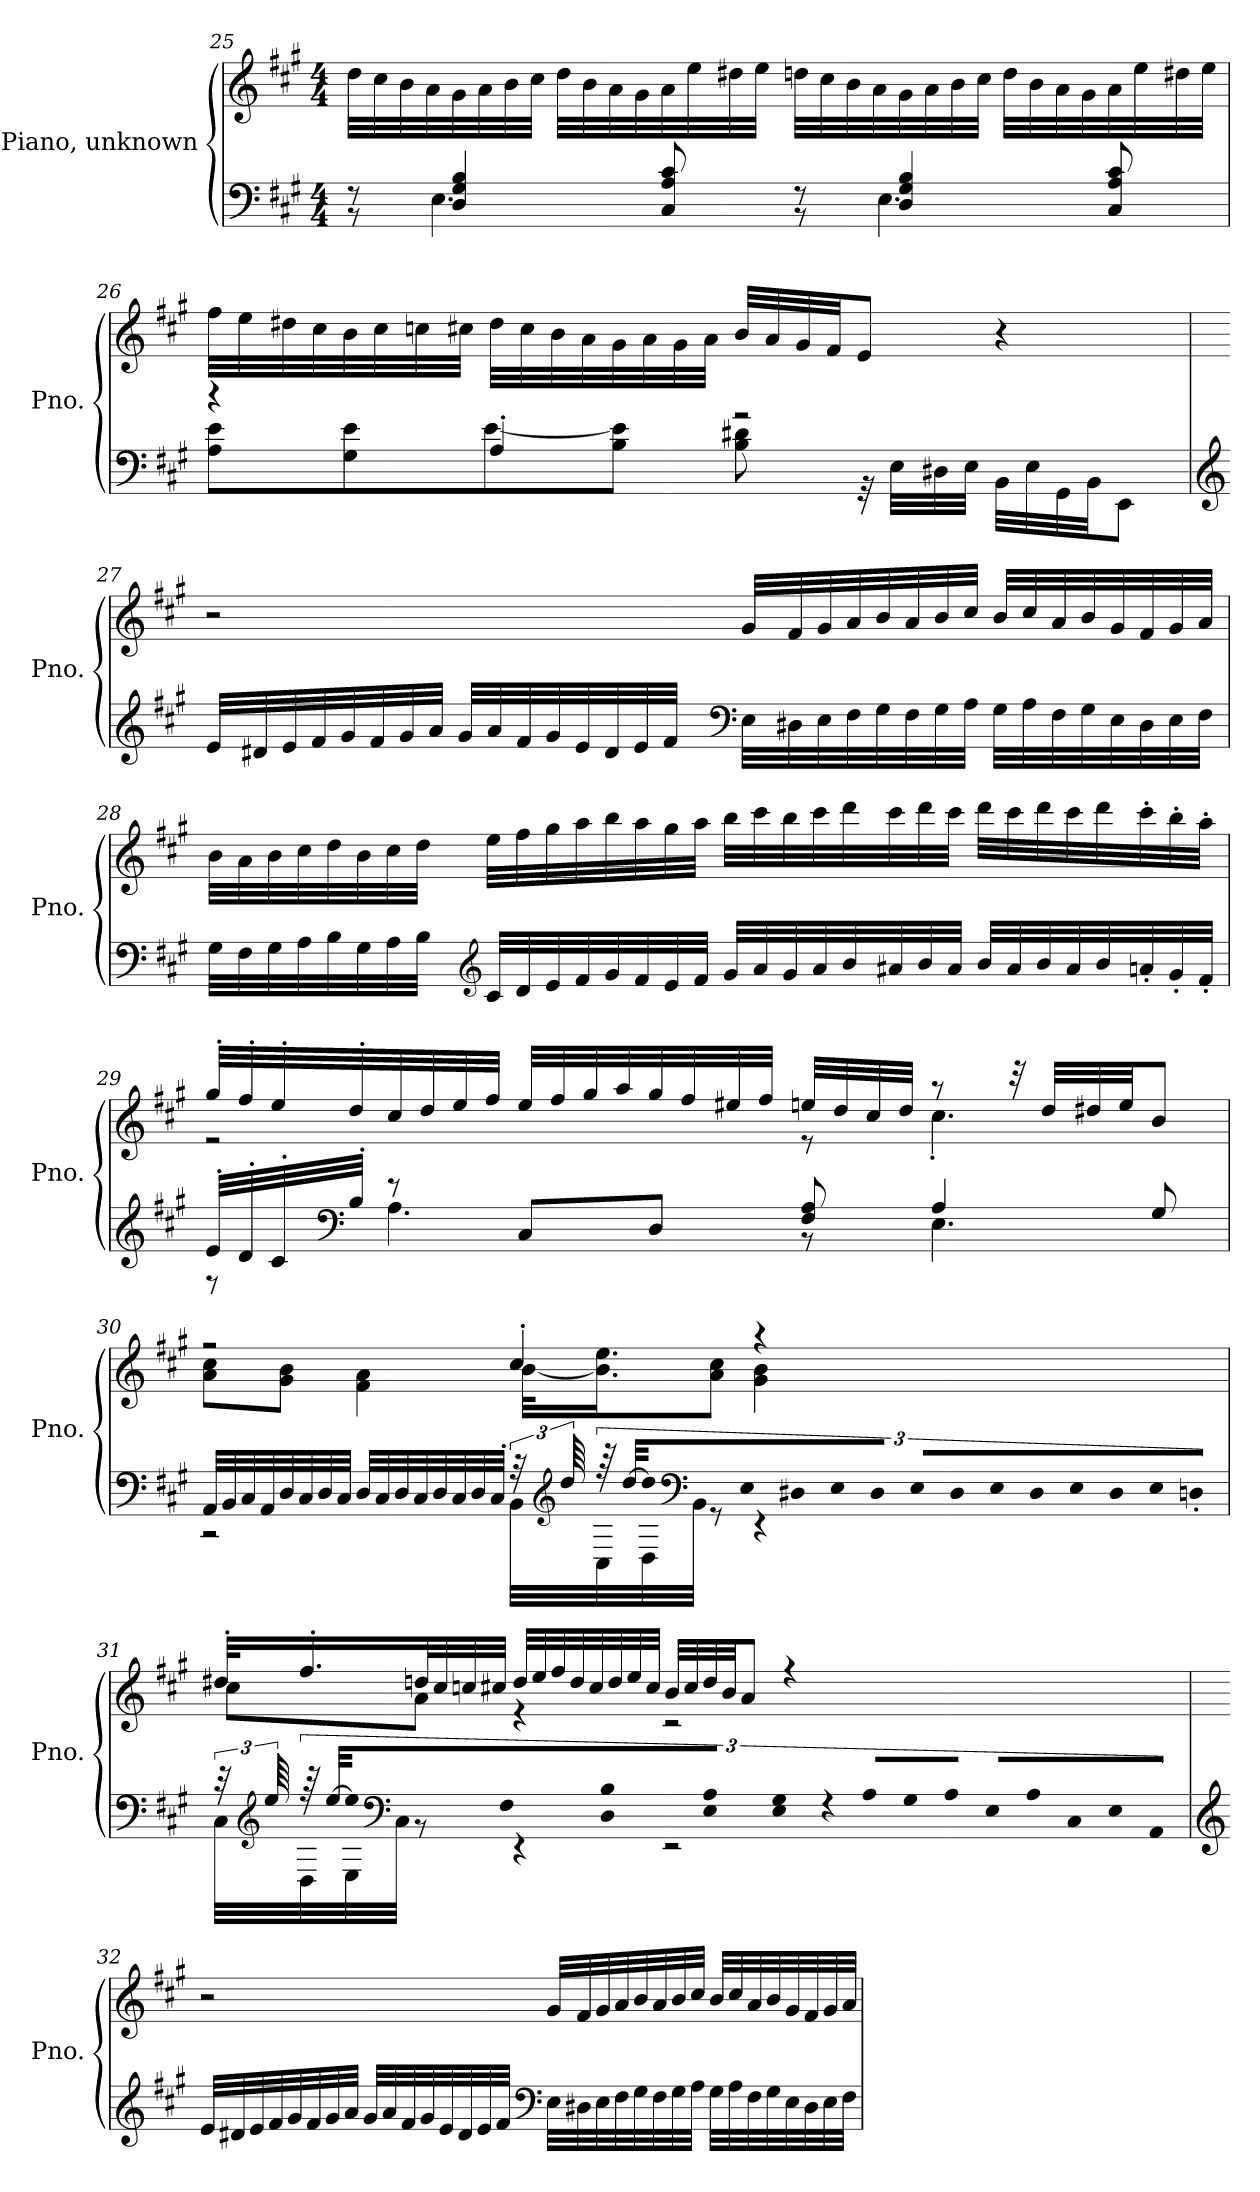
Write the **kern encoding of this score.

**kern	**kern
*part1	*part1
*staff2	*staff1
*I"Piano, unknown	*
*I'Pno.	*
!!LO:PB:g=z
*clefF4	*clefG2
*k[f#c#g#]	*k[f#c#g#]
*M4/4	*M4/4
=25	=25
*^	*
8r	8r	32dd\LLL
.	.	32cc#\
.	.	32b\
.	.	32a\
4D/ 4G#/ 4B/	4.E\	32g#\
.	.	32a\
.	.	32b\
.	.	32cc#\JJJ
.	.	32dd\LLL
.	.	32b\
.	.	32a\
.	.	32g#\
8C#/ 8A/ 8c#/	.	32a\
.	.	32ee\
.	.	32dd#X\
.	.	32ee\JJJ
8r	8r	32ddn\LLL
.	.	32cc#\
.	.	32b\
.	.	32a\
4D/ 4G#/ 4B/	4.E\	32g#\
.	.	32a\
.	.	32b\
.	.	32cc#\JJJ
.	.	32dd\LLL
.	.	32b\
.	.	32a\
.	.	32g#\
8C#/ 8A/ 8c#/	.	32a\
.	.	32ee\
.	.	32dd#X\
.	.	32ee\JJJ
!!LO:LB:g=z
=26	=26	=26
4r	8A\ 8e\L	32ff#\LLL
.	.	32ee\
.	.	32dd#X\
.	.	32cc#\
.	8G#\ 8e\	32b\
.	.	32cc#\
.	.	32ccn\
.	.	32cc#X\JJJ
4A'/	[8e\	32dd#\LLL
.	.	32cc#\
.	.	32b\
.	.	32a\
.	8B\ 8e\]J	32g#\
.	.	32a\
.	.	32g#\
.	.	32a\JJJ
2r	8B\ 8d#X\	32b/LLL
.	.	32a/
.	.	32g#/
.	.	32f#/JJ
.	32r	8e/J
.	32E\LLL	.
.	32D#X\	.
.	32E\JJJ	.
.	32BB\LLL	4r
.	32E\	.
.	32GG#\	.
.	32BB\JJ	.
.	8EE\J	.
*v	*v	*
!!LO:LB:g=z
=27	=27
*clefG2	*
32e/LLL	2r
32d#X/	.
32e/	.
32f#/	.
32g#/	.
32f#/	.
32g#/	.
32a/JJJ	.
32g#/LLL	.
32a/	.
32f#/	.
32g#/	.
32e/	.
32d#/	.
32e/	.
32f#/JJJ	.
*clefF4	*
32E\LLL	32g#/LLL
32D#X\	32f#/
32E\	32g#/
32F#\	32a/
32G#\	32b/
32F#\	32a/
32G#\	32b/
32A\JJJ	32cc#/JJJ
32G#\LLL	32b/LLL
32A\	32cc#/
32F#\	32a/
32G#\	32b/
32E\	32g#/
32D#\	32f#/
32E\	32g#/
32F#\JJJ	32a/JJJ
!!LO:LB:g=z
=28	=28
32G#\LLL	32b\LLL
32F#\	32a\
32G#\	32b\
32A\	32cc#\
32B\	32dd\
32G#\	32b\
32A\	32cc#\
32B\JJJ	32dd\JJJ
*clefG2	*
32c#/LLL	32ee\LLL
32d/	32ff#\
32e/	32gg#\
32f#/	32aa\
32g#/	32bb\
32f#/	32aa\
32e/	32gg#\
32f#/JJJ	32aa\JJJ
32g#/LLL	32bb\LLL
32a/	32ccc#\
32g#/	32bb\
32a/	32ccc#\
32b/	32ddd\
32a#X/	32ccc#\
32b/	32ddd\
32a#/JJJ	32ccc#\JJJ
32b/LLL	32ddd\LLL
32a#/	32ccc#\
32b/	32ddd\
32a#/	32ccc#\
32b/	32ddd\
32an'/	32ccc#'\
32g#'/	32bb'\
32f#'/JJJ	32aa'\JJJ
!!LO:LB:g=z
=29	=29
*^	*^
32e'/LLL	8r	32gg#'/LLL	2r
32d'/	.	32ff#'/	.
32c#'/	.	32ee'/	.
*clefF4	*	*	*
32B'/JJJ	.	32dd'/	.
8r	4.A\	32cc#/	.
.	.	32dd/	.
.	.	32ee/	.
.	.	32ff#/JJJ	.
8C#/L	.	32ee/LLL	.
.	.	32ff#/	.
.	.	32gg#/	.
.	.	32aa/	.
8D/J	.	32gg#/	.
.	.	32ff#/	.
.	.	32ee#X/	.
.	.	32ff#/JJJ	.
8F#/ 8A/	8r	32een/LLL	8r
.	.	32dd/	.
.	.	32cc#/	.
.	.	32dd/JJJ	.
4A/	4.E\	8r	4.cc#'\
.	.	32r	.
.	.	32dd/LLL	.
.	.	32dd#X/	.
.	.	32ee/JJ	.
8G#/	.	8b/J	.
!!LO:LB:g=z	!!
=30	=30	=30	=30
32AA/LLL	2r	2r	8a\ 8cc#\L
32BB/	.	.	.
32C#/	.	.	.
32AA/	.	.	.
32D/	.	.	8g#\ 8b\J
32C#/	.	.	.
32D/	.	.	.
32C#/JJJ	.	.	.
32D/LLL	.	.	4f#\ 4a\
32C#/	.	.	.
32D/	.	.	.
32C#/	.	.	.
32D/	.	.	.
32C#/	.	.	.
32D/	.	.	.
32C#'/JJJ	.	.	.
48r	32BB\LLL	4cc#'/	[32b\KLL
*clefG2	*	*	*
96dd/	.	.	.
96r	32C#\	.	16.b\] 16.ee\J
[48dd/KLL	.	.	.
16dd/]	32D\	.	.
*clefF4	*	*	*
.	32BB\JJJ	.	.
32E/L	8r	.	8a\ 8cc#\J
32D#X/	.	.	.
32E/	.	.	.
32D#/JJJ	.	.	.
32E/LLL	4r	4r	4g#\ 4b\
32D#/	.	.	.
32E/	.	.	.
32D#/	.	.	.
32E/	.	.	.
32D#/	.	.	.
32E/	.	.	.
32Dn'/JJJ	.	.	.
!!LO:PB:g=z	!!
=31	=31	=31	=31
48r	32C#\LLL	32dd#X'/KLL	8cc#\L
*clefG2	*	*	*
96ee/	.	.	.
96r	32D\	16.ff#'/	.
[48ee/KLL	.	.	.
16ee/J]	32E\	.	.
*clefF4	*	*	*
.	32C#\JJJ	.	.
8F#/	8r	32ddn/L	8a\J
.	.	32cc#/	.
.	.	32ccn/	.
.	.	32cc#X/JJJ	.
8D/ 8B/	4r	32dd/LLL	4r
.	.	32ee/	.
.	.	32ff#/	.
.	.	32dd/	.
8E/ 8A/J	.	32cc#/	.
.	.	32dd/	.
.	.	32ee/	.
.	.	32cc#/JJJ	.
8E/ 8G#/	2r	32b/LLL	2r
.	.	32cc#/	.
.	.	32dd/	.
.	.	32b/JJ	.
32r	.	8a/J	.
32A/LLL	.	.	.
32G#/	.	.	.
32A/JJJ	.	.	.
32E/LLL	.	4r	.
32A/	.	.	.
32C#/	.	.	.
32E/JJ	.	.	.
8AA/J	.	.	.
*v	*v	*	*
*	*v	*v
!!LO:LB:g=z
=32	=32
*clefG2	*
32e/LLL	2r
32d#X/	.
32e/	.
32f#/	.
32g#/	.
32f#/	.
32g#/	.
32a/JJJ	.
32g#/LLL	.
32a/	.
32f#/	.
32g#/	.
32e/	.
32d#/	.
32e/	.
32f#/JJJ	.
*clefF4	*
32E\LLL	32g#/LLL
32D#X\	32f#/
32E\	32g#/
32F#\	32a/
32G#\	32b/
32F#\	32a/
32G#\	32b/
32A\JJJ	32cc#/JJJ
32G#\LLL	32b/LLL
32A\	32cc#/
32F#\	32a/
32G#\	32b/
32E\	32g#/
32D#\	32f#/
32E\	32g#/
32F#\JJJ	32a/JJJ
=	=
*-	*-
